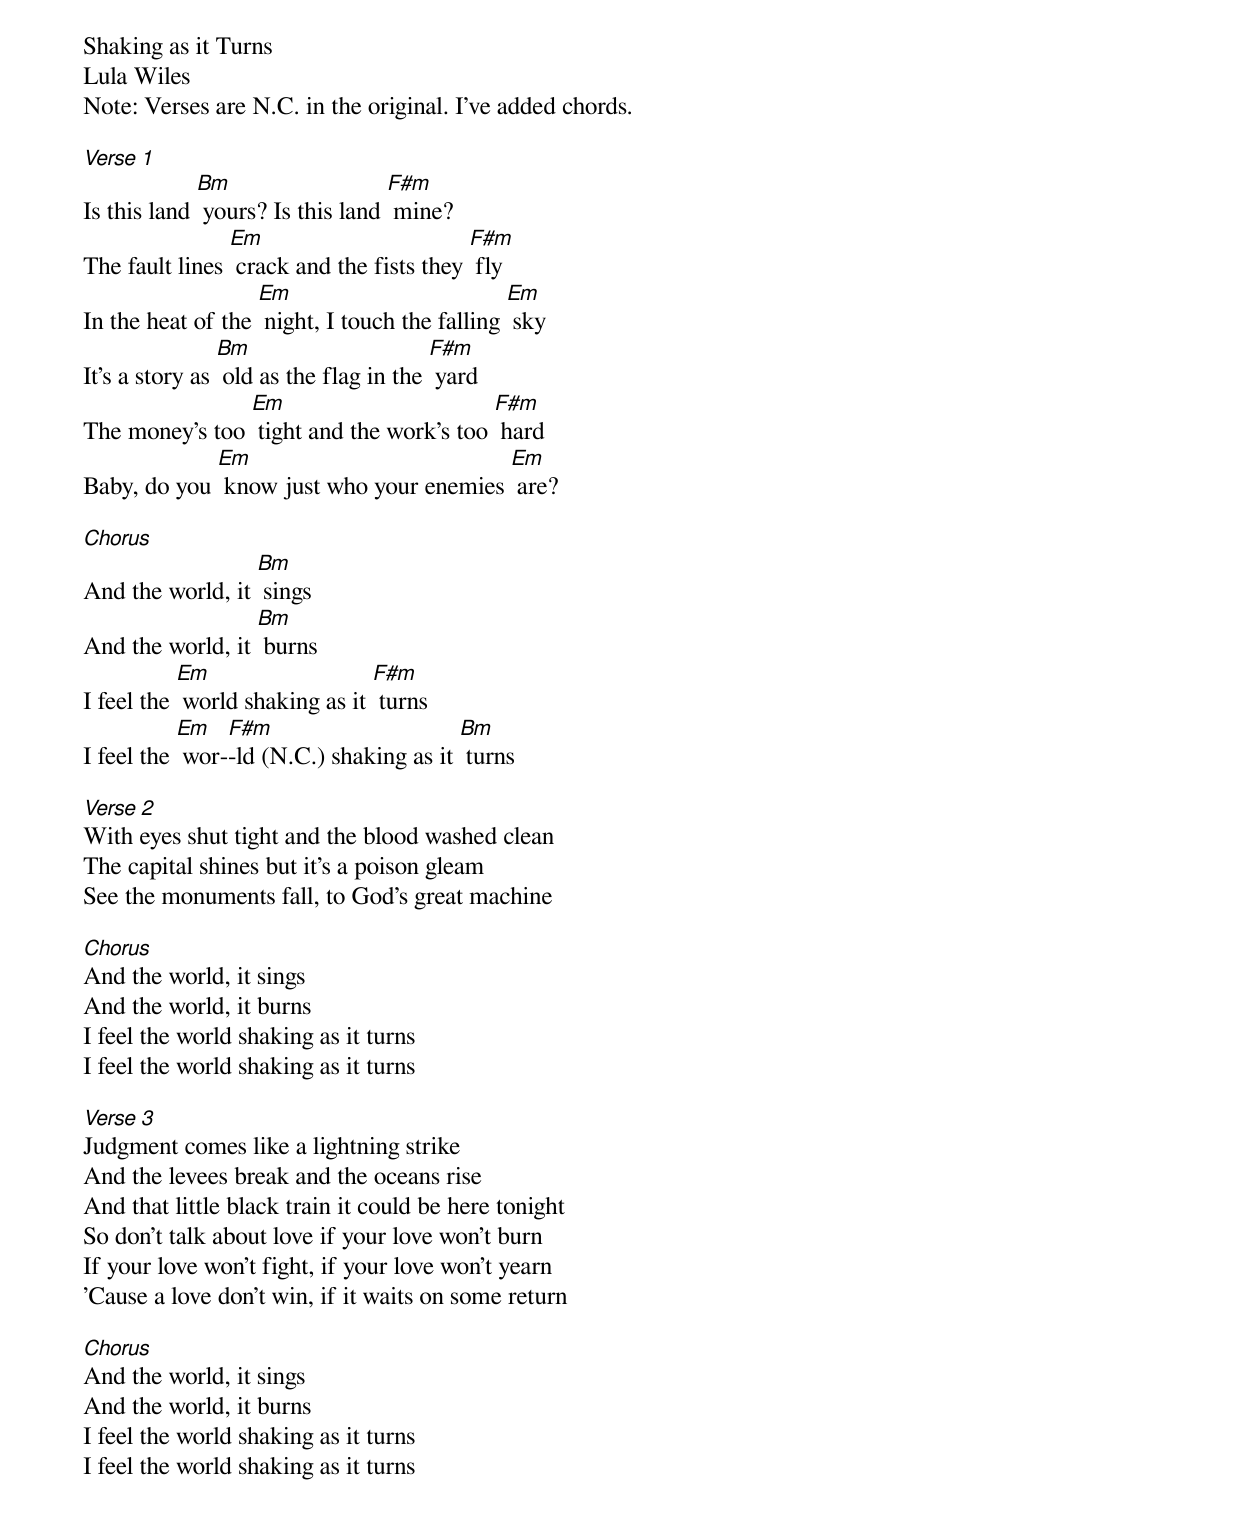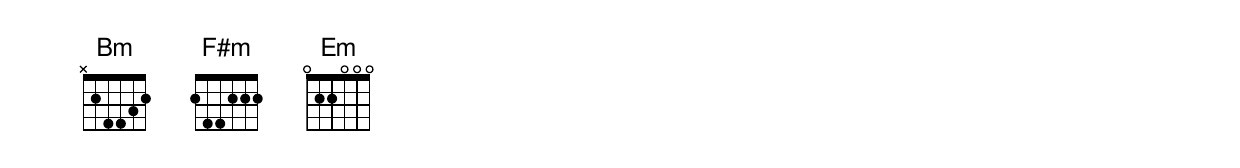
Shaking as it Turns
Lula Wiles
Note: Verses are N.C. in the original. I've added chords.

[Verse 1]
Is this land [Bm] yours? Is this land [F#m] mine?
The fault lines [Em] crack and the fists they [F#m] fly
In the heat of the [Em] night, I touch the falling [Em] sky
It's a story as [Bm] old as the flag in the [F#m] yard
The money's too [Em] tight and the work's too [F#m] hard
Baby, do you [Em] know just who your enemies [Em] are?

[Chorus]
And the world, it [Bm] sings
And the world, it [Bm] burns
I feel the [Em] world shaking as it [F#m] turns
I feel the [Em] wor-[F#m]-ld (N.C.) shaking as it [Bm] turns

[Verse 2]
With eyes shut tight and the blood washed clean
The capital shines but it's a poison gleam
See the monuments fall, to God's great machine

[Chorus]
And the world, it sings
And the world, it burns
I feel the world shaking as it turns
I feel the world shaking as it turns

[Verse 3]
Judgment comes like a lightning strike
And the levees break and the oceans rise
And that little black train it could be here tonight
So don't talk about love if your love won't burn
If your love won't fight, if your love won't yearn
'Cause a love don't win, if it waits on some return

[Chorus]
And the world, it sings
And the world, it burns
I feel the world shaking as it turns
I feel the world shaking as it turns
